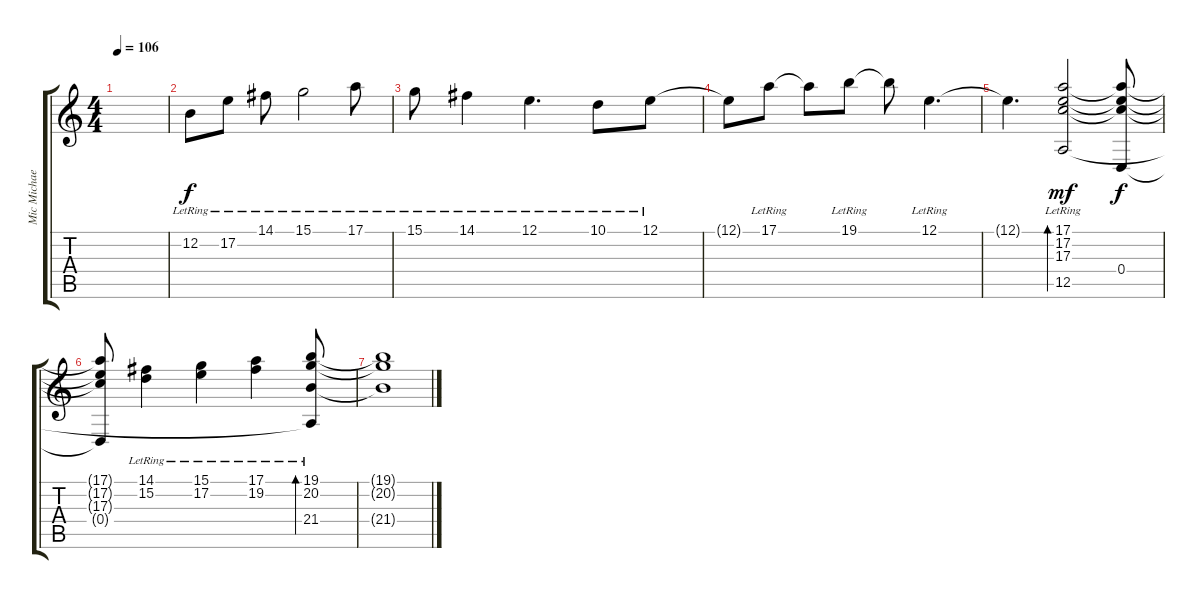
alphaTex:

\track ("Mic Michaeli - Piano" "Mic Michae") {instrument electricgrandpiano}
\staff {score tabs}
\tuning (E4 B3 G3 D3 A2 E2) {hide}
\ts (4 4)
\tempo 106
\clef g2
\ks c
|
12.2{lr}.8 17.2{lr}.8 14.1{lr}.8 15.1{lr}.2 17.1{lr}.8 |
15.1{lr}.8 14.1{lr}.4 12.1{lr}.4{d} 10.1{lr}.8 12.1{lr}.8 |
12.1{t}.8 17.1{lr}.8 17.1{t}.8 19.1{lr}.8 19.1{t}.8 12.1{lr}.4{d} |
12.1{t}.4{d} (17.1{lr} 17.2{lr} 17.3 12.5).2{bd 240 dy mf} (17.1{t} 17.2{t} 17.3{t} 0.4).8{dy f} |
(17.1{t} 17.2{t} 17.3{t} 0.4{t}).8 (14.1{lr} 15.2{lr}).4 (15.1{lr} 17.2{lr}).4 (17.1{lr} 19.2{lr}).4 (19.1{lr} 20.2 21.4 12.5{t}).8{bd 240} |
(19.1{t} 20.2{t} 21.4{t}).1
